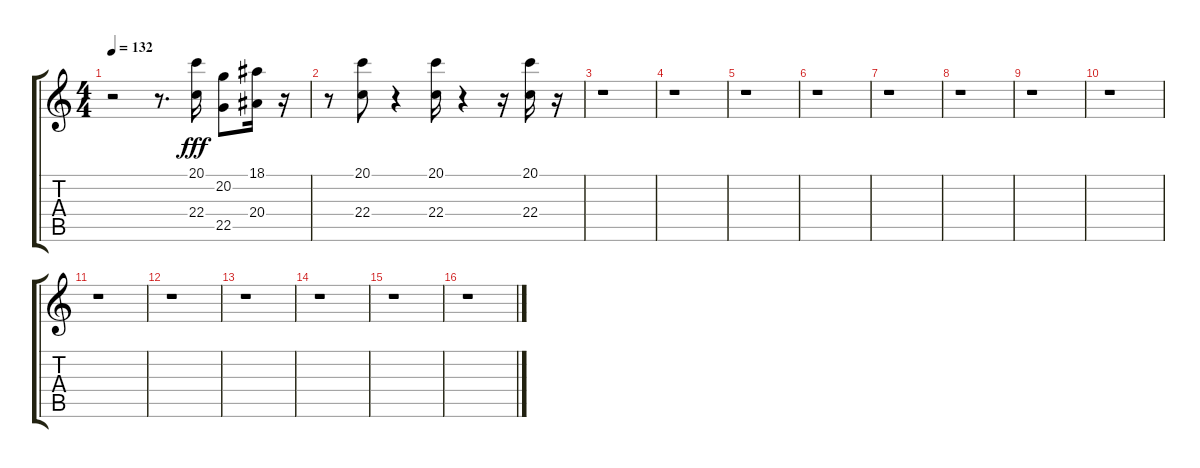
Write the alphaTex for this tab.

\track "" {instrument trumpet}
\staff {score tabs}
\tuning (E4 B3 G3 D3 A2 E2) {hide}
\ts (4 4)
\tempo 132
\clef g2
\ks c
r.2{dy fff} r.8{d} (20.1 22.4).16 (20.2 22.5).8 (18.1 20.4).16 r.16 |
r.8 (20.1 22.4).8 r.4 (20.1 22.4).16 r.4 r.16 (20.1 22.4).16 r.16 |
r.1 |
r.1 |
r.1 |
r.1 |
r.1 |
r.1 |
r.1 |
r.1 |
r.1 |
r.1 |
r.1 |
r.1 |
r.1 |
r.1
